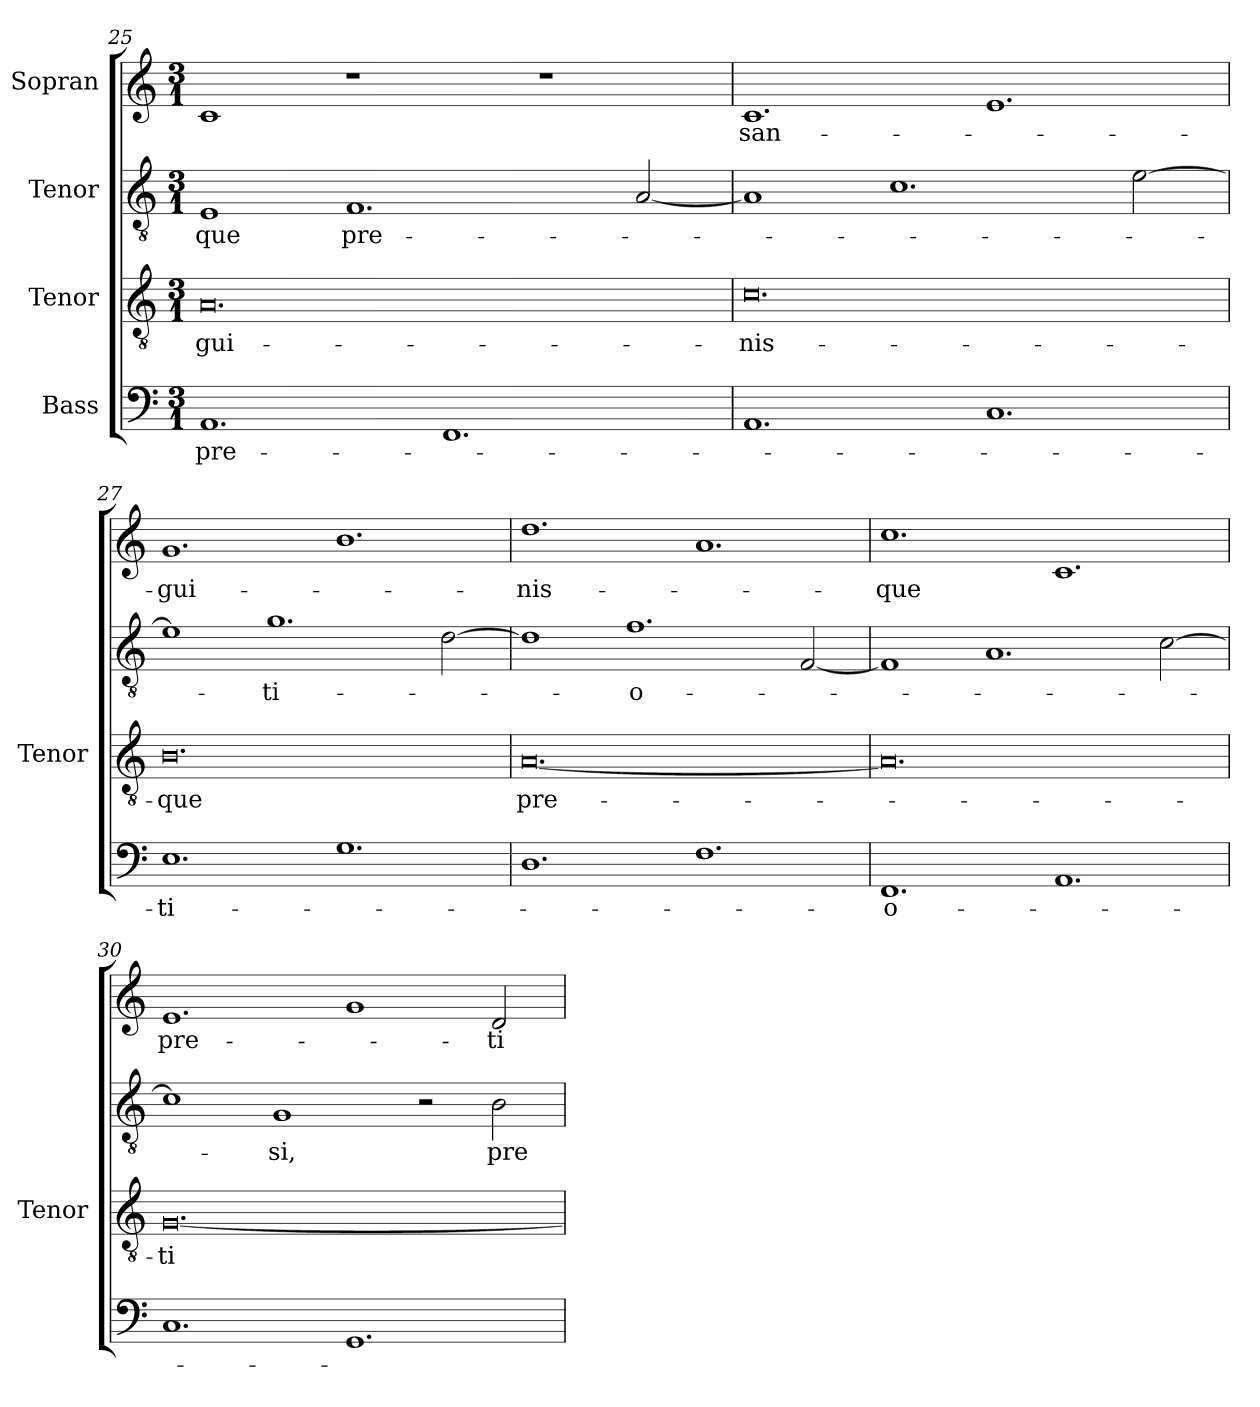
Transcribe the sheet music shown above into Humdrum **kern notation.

**kern	**text	**kern	**text	**kern	**text	**kern	**text
*part4	*part4	*part3	*part3	*part2	*part2	*part1	*part1
*staff4	*staff4	*staff3	*staff3	*staff2	*staff2	*staff1	*staff1
*I"Bass	*	*I"Tenor	*	*I"Tenor	*	*I"Sopran	*
*	*	*I'Tenor	*	*	*	*	*
*clefF4	*	*clefGv2	*	*clefGv2	*	*clefG2	*
*	*	*ITrd7c12	*	*ITrd7c12	*	*	*
*k[]	*	*k[]	*	*k[]	*	*k[]	*
*M3/1	*	*M3/1	*	*M3/1	*	*M3/1	*
=25	=25	=25	=25	=25	=25	=25	=25
!	!LO:LY:b:color=#000000	!	!	!	!	!	!
!	!	!	!LO:LY:b:color=#000000	!	!	!	!
!	!	!	!	!	!LO:LY:b:color=#000000	!	!
1.AAi	pre-	0.AAi	-gui-	1EEi	-que	1ci	.
!	!	!	!	!	!LO:LY:b:color=#000000	!	!
.	.	.	.	1.FFi	pre-	1r	.
1.FFi	.	.	.	.	.	.	.
.	.	.	.	.	.	1r	.
.	.	.	.	[<2AAi/	.	.	.
=26	=26	=26	=26	=26	=26	=26	=26
!	!	!	!LO:LY:b:color=#000000	!	!	!	!
!	!	!	!	!	!	!	!LO:LY:b:color=#000000
1.AAi	.	0.Ci	-nis-	1AAi]	.	1.ci	san-
.	.	.	.	1.Ci	.	.	.
1.Ci	.	.	.	.	.	1.ei	.
.	.	.	.	[>2Ei\	.	.	.
=27	=27	=27	=27	=27	=27	=27	=27
!	!LO:LY:b:color=#000000	!	!	!	!	!	!
!	!	!	!LO:LY:b:color=#000000	!	!	!	!
!	!	!	!	!	!	!	!LO:LY:b:color=#000000
1.Ei	-ti-	0.BBi	-que	1Ei]	.	1.gi	-gui-
!	!	!	!	!	!LO:LY:b:color=#000000	!	!
.	.	.	.	1.Gi	-ti-	.	.
1.Gi	.	.	.	.	.	1.bi	.
.	.	.	.	[>2Di\	.	.	.
!!LO:LB:g=z
=28	=28	=28	=28	=28	=28	=28	=28
!	!	!	!LO:LY:b:color=#000000	!	!	!	!
!	!	!	!	!	!	!	!LO:LY:b:color=#000000
1.Di	.	[<0.AAi	pre-	1Di]	.	1.ddi	-nis-
!	!	!	!	!	!LO:LY:b:color=#000000	!	!
.	.	.	.	1.Fi	-o-	.	.
1.Fi	.	.	.	.	.	1.ai	.
.	.	.	.	[<2FFi/	.	.	.
=29	=29	=29	=29	=29	=29	=29	=29
!	!LO:LY:b:color=#000000	!	!	!	!	!	!
!	!	!	!	!	!	!	!LO:LY:b:color=#000000
1.FFi	-o-	0.AAi]	.	1FFi]	.	1.cci	-que
.	.	.	.	1.AAi	.	.	.
1.AAi	.	.	.	.	.	1.ci	.
.	.	.	.	[>2Ci\	.	.	.
=30	=30	=30	=30	=30	=30	=30	=30
!	!	!	!LO:LY:b:color=#000000	!	!	!	!
!	!	!	!	!	!	!	!LO:LY:b:color=#000000
1.Ci	.	[<0.GGi	-ti-	1Ci]	.	1.ei	pre-
!	!	!	!	!	!LO:LY:b:color=#000000	!	!
.	.	.	.	1GGi	-si,	.	.
1.GGi	.	.	.	.	.	1gi	.
.	.	.	.	2r	.	.	.
!	!	!	!	!	!LO:LY:b:color=#000000	!	!
!	!	!	!	!	!	!	!LO:LY:b:color=#000000
.	.	.	.	2BBi\	pre-	2di/	-ti-
=	=	=	=	=	=	=	=
*-	*-	*-	*-	*-	*-	*-	*-
